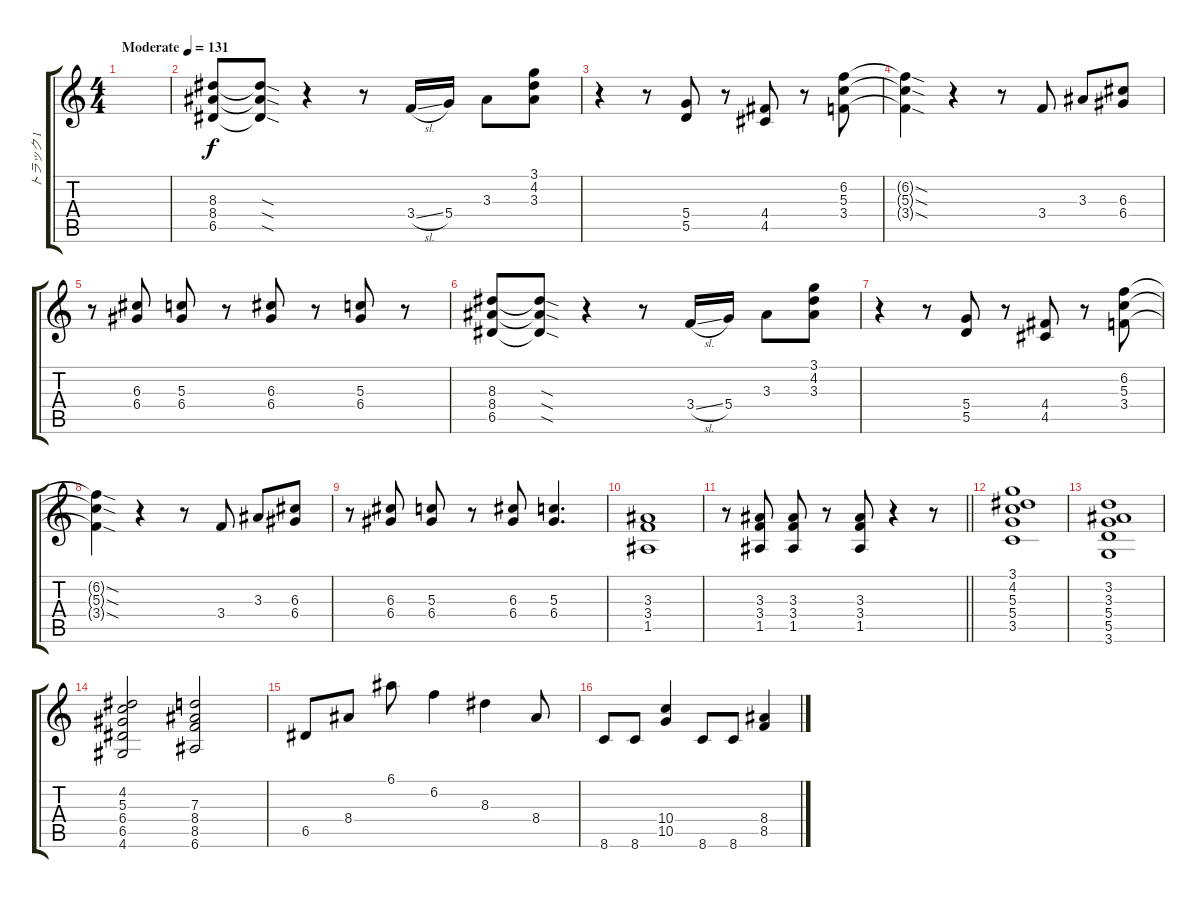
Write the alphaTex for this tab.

\track ("トラック 1" "トラック 1") {instrument electricguitarjazz}
\staff {score tabs}
\tuning (E4 B3 G3 D3 A2 E2) {hide}
\ts (4 4)
\tempo (131 "Moderate")
\clef g2
\ks c
|
(8.3 8.4 6.5).8 (8.3{sod t} 8.4{sod t} 6.5{sod t}).8 r.4 r.8 3.4{sl}.16 5.4.16 3.3.8 (3.1 4.2 3.3).8 |
r.4 r.8 (5.4 5.5).8 r.8 (4.4 4.5).8 r.8 (6.2 5.3 3.4).8 |
(6.2{sod t} 5.3{sod t} 3.4{sod t}).4 r.4 r.8 3.4.8 3.3.8 (6.3 6.4).8 |
r.8 (6.3 6.4).8 (5.3 6.4).8 r.8 (6.3 6.4).8 r.8 (5.3 6.4).8 r.8 |
(8.3 8.4 6.5).8 (8.3{sod t} 8.4{sod t} 6.5{sod t}).8 r.4 r.8 3.4{sl}.16 5.4.16 3.3.8 (3.1 4.2 3.3).8 |
r.4 r.8 (5.4 5.5).8 r.8 (4.4 4.5).8 r.8 (6.2 5.3 3.4).8 |
(6.2{sod t} 5.3{sod t} 3.4{sod t}).4 r.4 r.8 3.4.8 3.3.8 (6.3 6.4).8 |
r.8 (6.3 6.4).8 (5.3 6.4).8 r.8 (6.3 6.4).8 (5.3 6.4).4{d} |
(3.3 3.4 1.5).1 |
\barLineRight lightlight
r.8 (3.3 3.4 1.5).8 (3.3 3.4 1.5).8 r.8 (3.3 3.4 1.5).8 r.4 r.8 |
(3.1 4.2 5.3 5.4 3.5).1 |
(3.2 3.3 5.4 5.5 3.6).1 |
(4.2 5.3 6.4 6.5 4.6).2 (7.3 8.4 8.5 6.6).2 |
6.5.8 8.4.8 6.1.8 6.2.4 8.3.4 8.4.8 |
8.6.8 8.6.8 (10.4 10.5).4 8.6.8 8.6.8 (8.4 8.5).4
